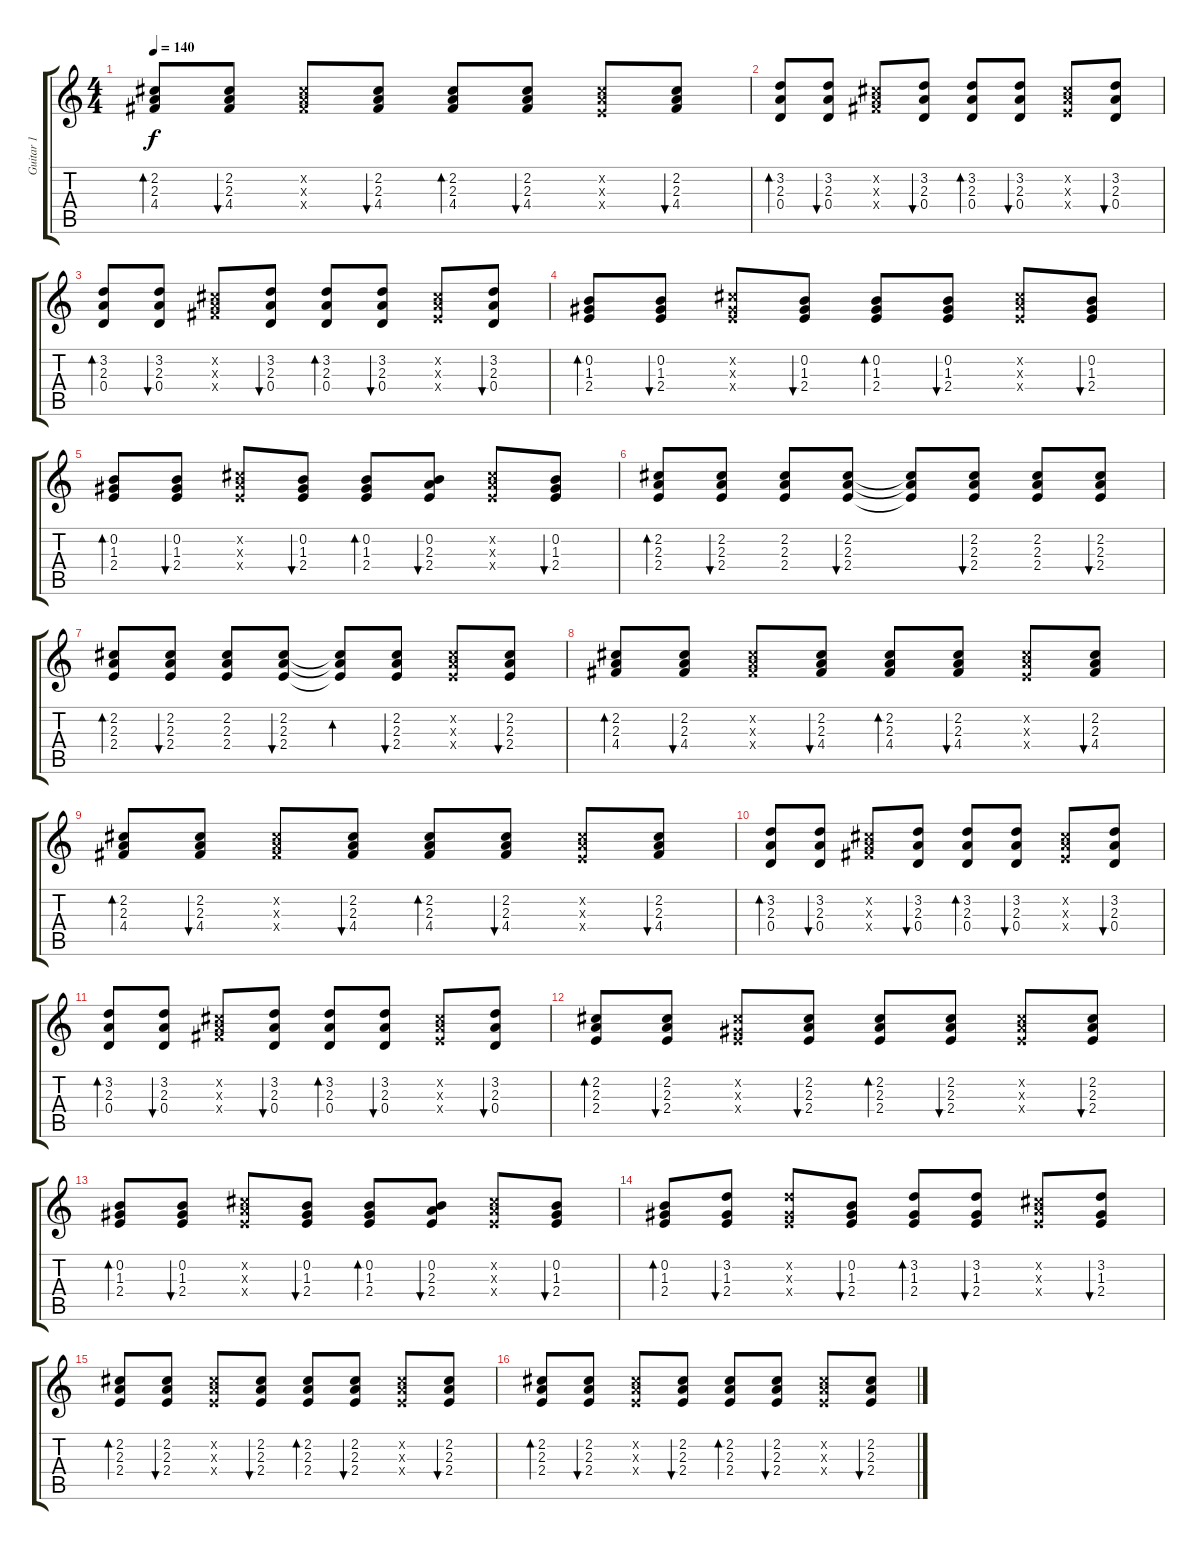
\track ("Guitar 1" "Guitar 1") {instrument acousticguitarsteel}
\staff {score tabs}
\tuning (E4 B3 G3 D3 A2 E2) {hide}
\ts (4 4)
\tempo 140
\clef g2
\ks c
(2.2 2.3 4.4).8{bd 60 dy f} (2.2 2.3 4.4).8{bu 60} (2.2{x} 2.3{x} 4.4{x}).8 (2.2 2.3 4.4).8{bu 60} (2.2 2.3 4.4).8{bd 60} (2.2 2.3 4.4).8{bu 60} (2.2{x} 2.3{x} 2.4{x}).8 (2.2 2.3 4.4).8{bu 60} |
(3.2 2.3 0.4).8{bd 60} (3.2 2.3 0.4).8{bu 60} (2.2{x} 2.3{x} 4.4{x}).8 (3.2 2.3 0.4).8{bu 60} (3.2 2.3 0.4).8{bd 60} (3.2 2.3 0.4).8{bu 60} (2.2{x} 2.3{x} 2.4{x}).8 (3.2 2.3 0.4).8{bu 60} |
(3.2 2.3 0.4).8{bd 60} (3.2 2.3 0.4).8{bu 60} (2.2{x} 2.3{x} 4.4{x}).8 (3.2 2.3 0.4).8{bu 60} (3.2 2.3 0.4).8{bd 60} (3.2 2.3 0.4).8{bu 60} (2.2{x} 2.3{x} 2.4{x}).8 (3.2 2.3 0.4).8{bu 60} |
(0.2 1.3 2.4).8{bd 60} (0.2 1.3 2.4).8{bu 60} (2.2{x} 1.3{x} 2.4{x}).8 (0.2 1.3 2.4).8{bu 60} (0.2 1.3 2.4).8{bd 60} (0.2 1.3 2.4).8{bu 60} (2.2{x} 2.3{x} 2.4{x}).8 (0.2 1.3 2.4).8{bu 60} |
(0.2 1.3 2.4).8{bd 60} (0.2 1.3 2.4).8{bu 60} (2.2{x} 2.3{x} 2.4{x}).8 (0.2 1.3 2.4).8{bu 60} (0.2 1.3 2.4).8{bd 60} (0.2 2.3 2.4).8{bu 60} (2.2{x} 2.3{x} 2.4{x}).8 (0.2 1.3 2.4).8{bu 60} |
(2.2 2.3 2.4).8{bd 60} (2.2 2.3 2.4).8{bu 60} (2.2 2.3 2.4).8 (2.2 2.3 2.4).8{bu 60} (2.2{t} 2.3{t} 2.4{t}).8 (2.2 2.3 2.4).8{bu 60} (2.2 2.3 2.4).8 (2.2 2.3 2.4).8{bu 60} |
(2.2 2.3 2.4).8{bd 60} (2.2 2.3 2.4).8{bu 60} (2.2 2.3 2.4).8 (2.2 2.3 2.4).8{bu 60} (2.2{t} 2.3{t} 2.4{t}).8{bd 60} (2.2 2.3 2.4).8{bu 60} (2.2{x} 2.3{x} 2.4{x}).8 (2.2 2.3 2.4).8{bu 60} |
(2.2 2.3 4.4).8{bd 60} (2.2 2.3 4.4).8{bu 60} (2.2{x} 2.3{x} 4.4{x}).8 (2.2 2.3 4.4).8{bu 60} (2.2 2.3 4.4).8{bd 60} (2.2 2.3 4.4).8{bu 60} (2.2{x} 2.3{x} 2.4{x}).8 (2.2 2.3 4.4).8{bu 60} |
(2.2 2.3 4.4).8{bd 60} (2.2 2.3 4.4).8{bu 60} (2.2{x} 2.3{x} 4.4{x}).8 (2.2 2.3 4.4).8{bu 60} (2.2 2.3 4.4).8{bd 60} (2.2 2.3 4.4).8{bu 60} (2.2{x} 2.3{x} 2.4{x}).8 (2.2 2.3 4.4).8{bu 60} |
(3.2 2.3 0.4).8{bd 60} (3.2 2.3 0.4).8{bu 60} (2.2{x} 2.3{x} 4.4{x}).8 (3.2 2.3 0.4).8{bu 60} (3.2 2.3 0.4).8{bd 60} (3.2 2.3 0.4).8{bu 60} (2.2{x} 2.3{x} 2.4{x}).8 (3.2 2.3 0.4).8{bu 60} |
(3.2 2.3 0.4).8{bd 60} (3.2 2.3 0.4).8{bu 60} (2.2{x} 2.3{x} 4.4{x}).8 (3.2 2.3 0.4).8{bu 60} (3.2 2.3 0.4).8{bd 60} (3.2 2.3 0.4).8{bu 60} (2.2{x} 2.3{x} 2.4{x}).8 (3.2 2.3 0.4).8{bu 60} |
(2.2 2.3 2.4).8{bd 60} (2.2 2.3 2.4).8{bu 60} (2.2{x} 1.3{x} 2.4{x}).8 (2.2 2.3 2.4).8{bu 60} (2.2 2.3 2.4).8{bd 60} (2.2 2.3 2.4).8{bu 60} (2.2{x} 2.3{x} 2.4{x}).8 (2.2 2.3 2.4).8{bu 60} |
(0.2 1.3 2.4).8{bd 60} (0.2 1.3 2.4).8{bu 60} (2.2{x} 2.3{x} 2.4{x}).8 (0.2 1.3 2.4).8{bu 60} (0.2 1.3 2.4).8{bd 60} (0.2 2.3 2.4).8{bu 60} (2.2{x} 2.3{x} 2.4{x}).8 (0.2 1.3 2.4).8{bu 60} |
(0.2 1.3 2.4).8{bd 60} (3.2 1.3 2.4).8{bu 60} (3.2{x} 1.3{x} 2.4{x}).8 (0.2 1.3 2.4).8{bu 60} (3.2 1.3 2.4).8{bd 60} (3.2 1.3 2.4).8{bu 60} (2.2{x} 2.3{x} 2.4{x}).8 (3.2 1.3 2.4).8{bu 60} |
(2.2 2.3 2.4).8{bd 60} (2.2 2.3 2.4).8{bu 60} (2.2{x} 2.3{x} 2.4{x}).8 (2.2 2.3 2.4).8{bu 60} (2.2 2.3 2.4).8{bd 60} (2.2 2.3 2.4).8{bu 60} (2.2{x} 2.3{x} 2.4{x}).8 (2.2 2.3 2.4).8{bu 60} |
(2.2 2.3 2.4).8{bd 60} (2.2 2.3 2.4).8{bu 60} (2.2{x} 2.3{x} 2.4{x}).8 (2.2 2.3 2.4).8{bu 60} (2.2 2.3 2.4).8{bd 60} (2.2 2.3 2.4).8{bu 60} (2.2{x} 2.3{x} 2.4{x}).8 (2.2 2.3 2.4).8{bu 60}
